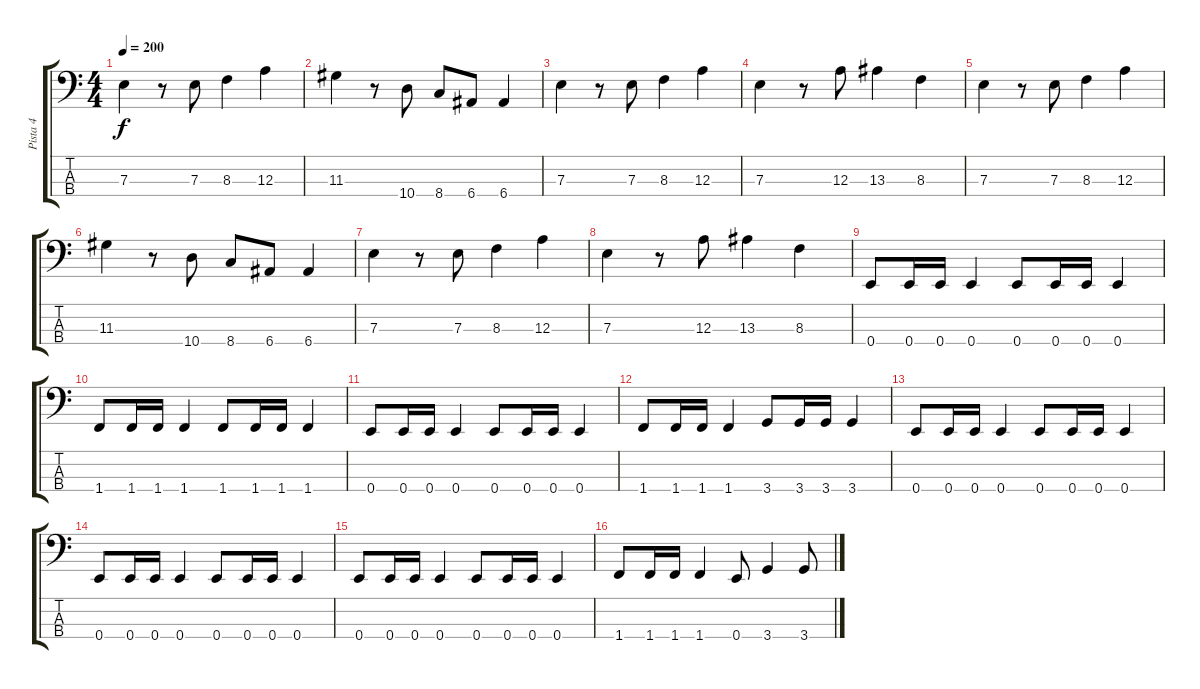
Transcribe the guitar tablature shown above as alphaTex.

\track ("Pista 4" "Pista 4") {instrument electricbassfinger}
\staff {score tabs}
\tuning (G2 D2 A1 E1) {hide}
\ts (4 4)
\tempo 200
\clef f4
\ks c
7.3.4{dy f} r.8 7.3.8 8.3.4 12.3.4 |
11.3.4 r.8 10.4.8 8.4.8 6.4.8 6.4.4 |
7.3.4 r.8 7.3.8 8.3.4 12.3.4 |
7.3.4 r.8 12.3.8 13.3.4 8.3.4 |
7.3.4 r.8 7.3.8 8.3.4 12.3.4 |
11.3.4 r.8 10.4.8 8.4.8 6.4.8 6.4.4 |
7.3.4 r.8 7.3.8 8.3.4 12.3.4 |
7.3.4 r.8 12.3.8 13.3.4 8.3.4 |
0.4.8 0.4.16 0.4.16 0.4.4 0.4.8 0.4.16 0.4.16 0.4.4 |
1.4.8 1.4.16 1.4.16 1.4.4 1.4.8 1.4.16 1.4.16 1.4.4 |
0.4.8 0.4.16 0.4.16 0.4.4 0.4.8 0.4.16 0.4.16 0.4.4 |
1.4.8 1.4.16 1.4.16 1.4.4 3.4.8 3.4.16 3.4.16 3.4.4 |
0.4.8 0.4.16 0.4.16 0.4.4 0.4.8 0.4.16 0.4.16 0.4.4 |
0.4.8 0.4.16 0.4.16 0.4.4 0.4.8 0.4.16 0.4.16 0.4.4 |
0.4.8 0.4.16 0.4.16 0.4.4 0.4.8 0.4.16 0.4.16 0.4.4 |
1.4.8 1.4.16 1.4.16 1.4.4 0.4.8 3.4.4 3.4.8
